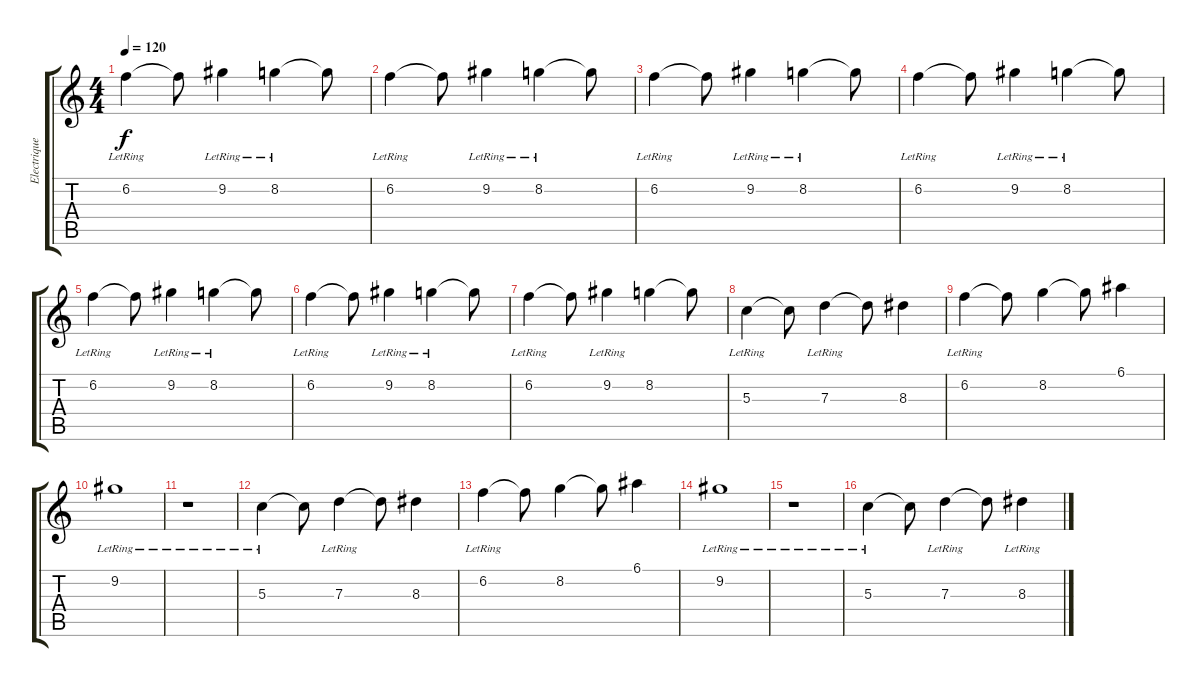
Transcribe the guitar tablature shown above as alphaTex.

\track ("Electrique" "Electrique") {instrument overdrivenguitar}
\staff {score tabs}
\tuning (E4 B3 G3 D3 A2 E2) {hide}
\ts (4 4)
\tempo 120
\clef g2
\ks c
6.2{lr}.4{dy f} 6.2{t}.8 9.2{lr}.4 8.2{lr}.4 8.2{t}.8 |
6.2{lr}.4 6.2{t}.8 9.2{lr}.4 8.2{lr}.4 8.2{t}.8 |
6.2{lr}.4 6.2{t}.8 9.2{lr}.4 8.2{lr}.4 8.2{t}.8 |
6.2{lr}.4 6.2{t}.8 9.2{lr}.4 8.2{lr}.4 8.2{t}.8 |
6.2{lr}.4 6.2{t}.8 9.2{lr}.4 8.2{lr}.4 8.2{t}.8 |
6.2{lr}.4 6.2{t}.8 9.2{lr}.4 8.2{lr}.4 8.2{t}.8 |
6.2{lr}.4 6.2{t}.8 9.2{lr}.4 8.2.4 8.2{t}.8 |
5.3{lr}.4 5.3{t}.8 7.3{lr}.4 7.3{t}.8 8.3.4 |
6.2{lr}.4 6.2{t}.8 8.2.4 8.2{t}.8 6.1.4 |
9.2{lr}.1 |
r.1 |
5.3{lr}.4 5.3{t}.8 7.3{lr}.4 7.3{t}.8 8.3.4 |
6.2{lr}.4 6.2{t}.8 8.2.4 8.2{t}.8 6.1.4 |
9.2{lr}.1 |
r.1 |
5.3{lr}.4 5.3{t}.8 7.3{lr}.4 7.3{t}.8 8.3{lr}.4
